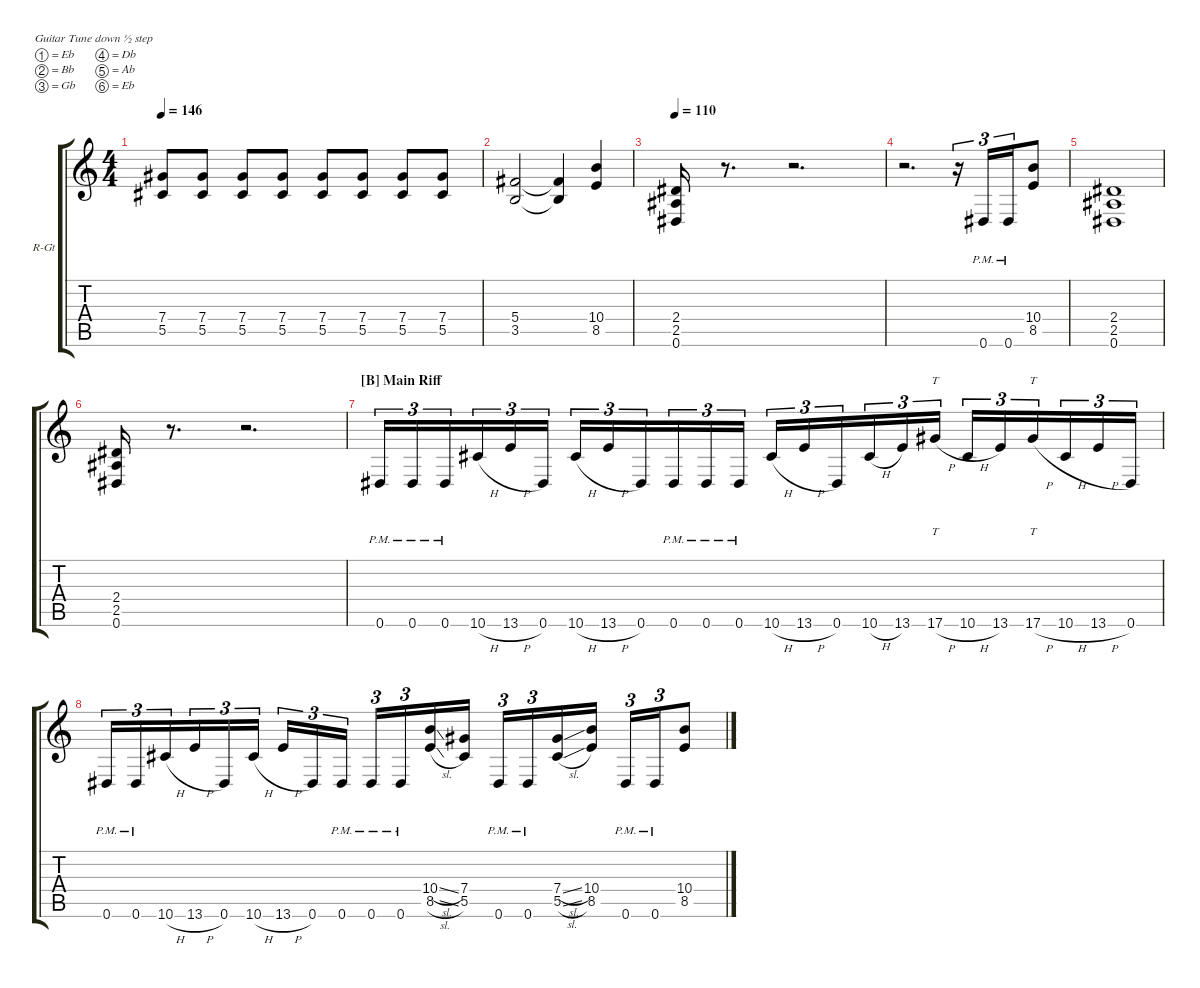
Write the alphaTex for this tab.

\hideDynamics
\bracketExtendMode groupsimilarinstruments
\firstSystemTrackNameOrientation horizontal
\otherSystemsTrackNameOrientation horizontal
\track ("Guillermo Izquierdo - Rythm Guitar" "R-Gt") {instrument distortionguitar}
\staff {score tabs}
\tuning (Eb4 Bb3 Gb3 Db3 Ab2 Eb2)
\ts (4 4)
\tempo 146
\clef g2
\ks c
(7.4 5.5).8{lyrics (0 "") lyrics (1 "") lyrics (2 "") lyrics (3 "") lyrics (4 "") dy f} (7.4 5.5).8{lyrics (0 "") lyrics (1 "") lyrics (2 "") lyrics (3 "") lyrics (4 "")} (7.4 5.5).8{lyrics (0 "") lyrics (1 "") lyrics (2 "") lyrics (3 "") lyrics (4 "")} (7.4 5.5).8{lyrics (0 "") lyrics (1 "") lyrics (2 "") lyrics (3 "") lyrics (4 "")} (7.4 5.5).8{lyrics (0 "") lyrics (1 "") lyrics (2 "") lyrics (3 "") lyrics (4 "")} (7.4 5.5).8{lyrics (0 "") lyrics (1 "") lyrics (2 "") lyrics (3 "") lyrics (4 "")} (7.4 5.5).8{lyrics (0 "") lyrics (1 "") lyrics (2 "") lyrics (3 "") lyrics (4 "")} (7.4 5.5).8{lyrics (0 "") lyrics (1 "") lyrics (2 "") lyrics (3 "") lyrics (4 "")} |
(5.4 3.5).2{lyrics (0 "") lyrics (1 "") lyrics (2 "") lyrics (3 "") lyrics (4 "")} (5.4{t} 3.5{t}).4{lyrics (0 "") lyrics (1 "") lyrics (2 "") lyrics (3 "") lyrics (4 "")} (10.4 8.5).4{lyrics (0 "") lyrics (1 "") lyrics (2 "") lyrics (3 "") lyrics (4 "")} |
\tempo 110
(0.6 2.5 2.4).16{lyrics (0 "") lyrics (1 "") lyrics (2 "") lyrics (3 "") lyrics (4 "") dy mf} r.8{d} r.2{d} |
r.2{d} r.16{tu (3 2)} 0.6{pm}.16{tu (3 2) lyrics (0 "") lyrics (1 "") lyrics (2 "") lyrics (3 "") lyrics (4 "") beam merge} 0.6{pm}.16{tu (3 2) lyrics (0 "") lyrics (1 "") lyrics (2 "") lyrics (3 "") lyrics (4 "") beam merge} (8.5 10.4).8{lyrics (0 "") lyrics (1 "") lyrics (2 "") lyrics (3 "") lyrics (4 "")} |
(0.6 2.5 2.4).1{lyrics (0 "") lyrics (1 "") lyrics (2 "") lyrics (3 "") lyrics (4 "")} |
(2.4 2.5 0.6).16{lyrics (0 "") lyrics (1 "") lyrics (2 "") lyrics (3 "") lyrics (4 "")} r.8{d} r.2{d} |
\section ("B" "Main Riff")
0.6{pm}.16{tu (3 2) lyrics (0 "") lyrics (1 "") lyrics (2 "") lyrics (3 "") lyrics (4 "") dy f} 0.6{pm}.16{tu (3 2) lyrics (0 "") lyrics (1 "") lyrics (2 "") lyrics (3 "") lyrics (4 "")} 0.6{pm}.16{tu (3 2) lyrics (0 "") lyrics (1 "") lyrics (2 "") lyrics (3 "") lyrics (4 "") beam merge} 10.6{h}.16{tu (3 2) lyrics (0 "") lyrics (1 "") lyrics (2 "") lyrics (3 "") lyrics (4 "")} 13.6{h}.16{tu (3 2) lyrics (0 "") lyrics (1 "") lyrics (2 "") lyrics (3 "") lyrics (4 "")} 0.6.16{tu (3 2) lyrics (0 "") lyrics (1 "") lyrics (2 "") lyrics (3 "") lyrics (4 "")} 10.6{h}.16{tu (3 2) lyrics (0 "") lyrics (1 "") lyrics (2 "") lyrics (3 "") lyrics (4 "")} 13.6{h}.16{tu (3 2) lyrics (0 "") lyrics (1 "") lyrics (2 "") lyrics (3 "") lyrics (4 "")} 0.6.16{tu (3 2) lyrics (0 "") lyrics (1 "") lyrics (2 "") lyrics (3 "") lyrics (4 "") beam merge} 0.6{pm}.16{tu (3 2) lyrics (0 "") lyrics (1 "") lyrics (2 "") lyrics (3 "") lyrics (4 "")} 0.6{pm}.16{tu (3 2) lyrics (0 "") lyrics (1 "") lyrics (2 "") lyrics (3 "") lyrics (4 "")} 0.6{pm}.16{tu (3 2) lyrics (0 "") lyrics (1 "") lyrics (2 "") lyrics (3 "") lyrics (4 "")} 10.6{h}.16{tu (3 2) lyrics (0 "") lyrics (1 "") lyrics (2 "") lyrics (3 "") lyrics (4 "")} 13.6{h}.16{tu (3 2) lyrics (0 "") lyrics (1 "") lyrics (2 "") lyrics (3 "") lyrics (4 "")} 0.6.16{tu (3 2) lyrics (0 "") lyrics (1 "") lyrics (2 "") lyrics (3 "") lyrics (4 "") beam merge} 10.6{h}.16{tu (3 2) lyrics (0 "") lyrics (1 "") lyrics (2 "") lyrics (3 "") lyrics (4 "")} 13.6.16{tu (3 2) lyrics (0 "") lyrics (1 "") lyrics (2 "") lyrics (3 "") lyrics (4 "")} 17.6{h}.16{tt tu (3 2) lyrics (0 "") lyrics (1 "") lyrics (2 "") lyrics (3 "") lyrics (4 "")} 10.6{h}.16{tu (3 2) lyrics (0 "") lyrics (1 "") lyrics (2 "") lyrics (3 "") lyrics (4 "")} 13.6.16{tu (3 2) lyrics (0 "") lyrics (1 "") lyrics (2 "") lyrics (3 "") lyrics (4 "")} 17.6{h}.16{tt tu (3 2) lyrics (0 "") lyrics (1 "") lyrics (2 "") lyrics (3 "") lyrics (4 "") beam merge} 10.6{h}.16{tu (3 2) lyrics (0 "") lyrics (1 "") lyrics (2 "") lyrics (3 "") lyrics (4 "")} 13.6{h}.16{tu (3 2) lyrics (0 "") lyrics (1 "") lyrics (2 "") lyrics (3 "") lyrics (4 "")} 0.6.16{tu (3 2) lyrics (0 "") lyrics (1 "") lyrics (2 "") lyrics (3 "") lyrics (4 "")} |
0.6{pm}.16{tu (3 2) lyrics (0 "") lyrics (1 "") lyrics (2 "") lyrics (3 "") lyrics (4 "")} 0.6{pm}.16{tu (3 2) lyrics (0 "") lyrics (1 "") lyrics (2 "") lyrics (3 "") lyrics (4 "")} 10.6{h}.16{tu (3 2) lyrics (0 "") lyrics (1 "") lyrics (2 "") lyrics (3 "") lyrics (4 "") beam merge} 13.6{h}.16{tu (3 2) lyrics (0 "") lyrics (1 "") lyrics (2 "") lyrics (3 "") lyrics (4 "")} 0.6.16{tu (3 2) lyrics (0 "") lyrics (1 "") lyrics (2 "") lyrics (3 "") lyrics (4 "")} 10.6{h}.16{tu (3 2) lyrics (0 "") lyrics (1 "") lyrics (2 "") lyrics (3 "") lyrics (4 "")} 13.6{h}.16{tu (3 2) lyrics (0 "") lyrics (1 "") lyrics (2 "") lyrics (3 "") lyrics (4 "")} 0.6.16{tu (3 2) lyrics (0 "") lyrics (1 "") lyrics (2 "") lyrics (3 "") lyrics (4 "")} 0.6{pm}.16{tu (3 2) lyrics (0 "") lyrics (1 "") lyrics (2 "") lyrics (3 "") lyrics (4 "") beam split} 0.6{pm}.16{tu (3 2) lyrics (0 "") lyrics (1 "") lyrics (2 "") lyrics (3 "") lyrics (4 "") beam merge} 0.6{pm}.16{tu (3 2) lyrics (0 "") lyrics (1 "") lyrics (2 "") lyrics (3 "") lyrics (4 "") beam merge} (10.4{sl} 8.5{sl}).16{lyrics (0 "") lyrics (1 "") lyrics (2 "") lyrics (3 "") lyrics (4 "") beam merge} (7.4 5.5).16{lyrics (0 "") lyrics (1 "") lyrics (2 "") lyrics (3 "") lyrics (4 "") beam split} 0.6{pm}.16{tu (3 2) lyrics (0 "") lyrics (1 "") lyrics (2 "") lyrics (3 "") lyrics (4 "") beam merge} 0.6{pm}.16{tu (3 2) lyrics (0 "") lyrics (1 "") lyrics (2 "") lyrics (3 "") lyrics (4 "") beam merge} (7.4{sl} 5.5{sl}).16{lyrics (0 "") lyrics (1 "") lyrics (2 "") lyrics (3 "") lyrics (4 "") beam merge} (10.4 8.5).16{lyrics (0 "") lyrics (1 "") lyrics (2 "") lyrics (3 "") lyrics (4 "")} 0.6{pm}.16{tu (3 2) lyrics (0 "") lyrics (1 "") lyrics (2 "") lyrics (3 "") lyrics (4 "") beam merge} 0.6{pm}.16{tu (3 2) lyrics (0 "") lyrics (1 "") lyrics (2 "") lyrics (3 "") lyrics (4 "") beam merge} (10.4 8.5).8{lyrics (0 "") lyrics (1 "") lyrics (2 "") lyrics (3 "") lyrics (4 "")}
